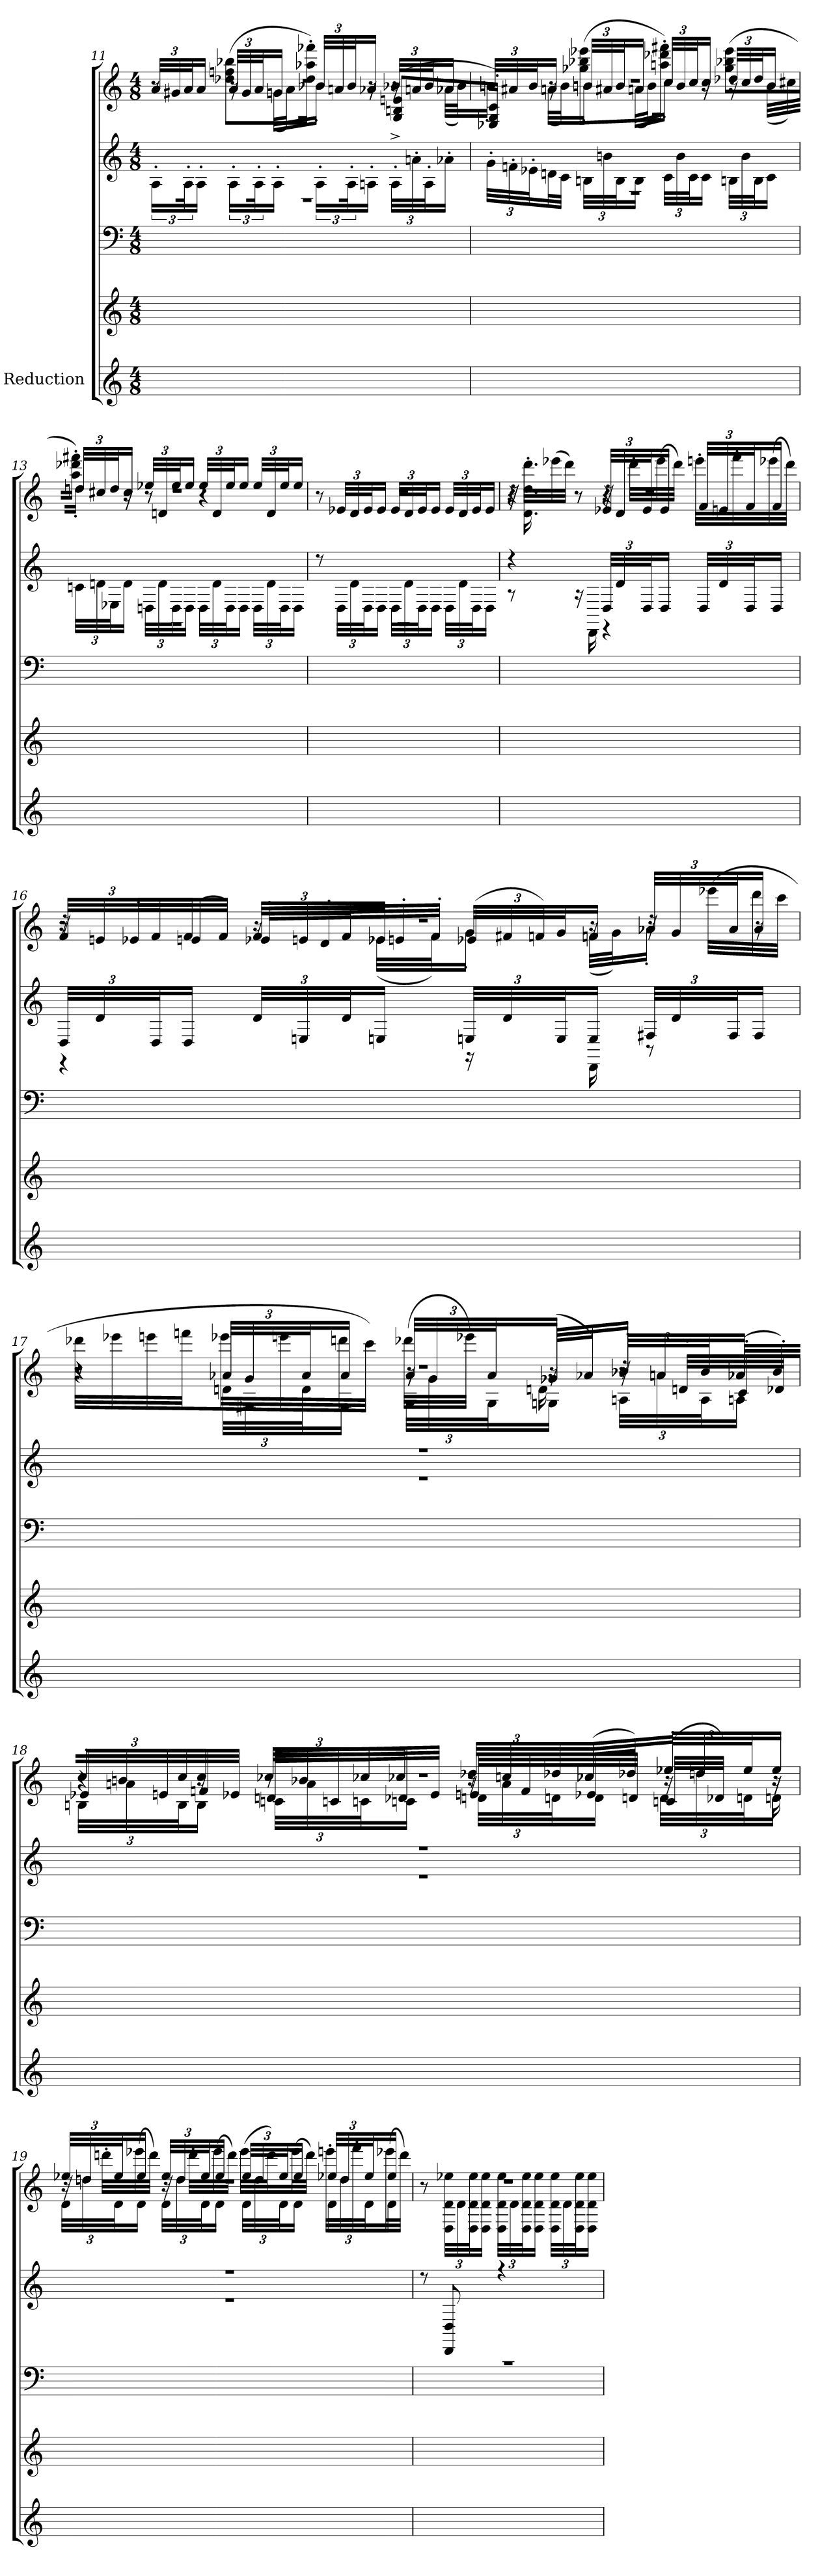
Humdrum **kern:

**kern	**kern	**kern	**kern	**kern
*part1	*part1	*part1	*part1	*part1
*staff5	*staff4	*staff3	*staff2	*staff1
*I"Reduction	*	*	*	*
*clefG2	*clefG2	*clefF4	*clefG2	*clefG2
*k[]	*k[]	*k[]	*k[]	*k[]
*M4/8	*M4/8	*M4/8	*M4/8	*M4/8
=11	=11	=11	=11	=11
*	*	*	*^	*^
*	*	*	*	*	*	*^
*	*	*	*	*	*	*	*^
!	!	!	!	!LO:N:vis=1	!LO:N:vis=1	!LO:N:vis=1	!LO:N:vis=1	!LO:N:vis=1
*	*	*	*	*	*	*^	*^	*^
*	*	*	*	*	*	*	*	*	*	*	*
2ryy	2ryy	2ryy	24A'>\LL	2r	2r	2r	2r	2r	48a/LLL	8r	8r
.	.	.	.	.	.	.	.	.	48g#X/	.	.
.	.	.	48A'>\k	.	.	.	.	.	48a/J	.	.
.	.	.	16A'>\JJ	.	.	.	.	.	16a/JJ	.	.
.	.	.	24A'>\LL	.	.	.	.	.	48a/LLL	16r	(8bb-X\ 8ffn\ 8dd-X\L
.	.	.	.	.	.	.	.	.	48g#/	.	.
.	.	.	48A'>\k	.	.	.	.	.	48a/J	.	.
.	.	.	16A'>\JJ	.	.	.	.	.	16gn/JJ	(32gn\LLL	.
.	.	.	.	.	.	.	.	.	.	32a\J)	.
.	.	.	24A'>\LL	.	.	.	.	.	48b-X/LLL	16b-X'<\JJ	16fff-X\'> 16aa-X\'> 16dd-\'>Jk)
.	.	.	.	.	.	.	.	.	48an/	.	.
.	.	.	48A'>\k	.	.	.	.	.	48b-/J	.	.
.	.	.	16An'>\JJ	.	.	.	.	.	16a-X/JJ	16r	16r
.	.	.	48A'>^>\LLL	.	.	.	.	.	48b-X/LLL	16r	(8en/ 8Bn/ 8G/L
.	.	.	48an'>\	.	.	.	.	.	48an/	.	.
.	.	.	48A'>\J	.	.	.	.	.	48b-/J	.	.
.	.	.	16a-X'>\JJ	.	.	.	.	.	16a-X/JJ	(32a-X\LLL	.
.	.	.	.	.	.	.	.	.	.	32b-\J)	.
=12	=12	=12	=12	=12	=12	=12	=12	=12	=12	=12	=12
!	!	!	!	!LO:N:vis=1	!LO:N:vis=1	!LO:N:vis=1	!LO:N:vis=1	!LO:N:vis=1	!	!	!
2ryy	2ryy	2ryy	48g'>\LLL	2r	2r	2r	2r	2r	48bn/LLL	16bn'<\JJ	16c/'< 16G/'< 16E-X/'<Jk)
.	.	.	48fn'>\	.	.	.	.	.	48a#X/	.	.
.	.	.	48e-X'>\J	.	.	.	.	.	48b/J	.	.
.	.	.	32dn\L	.	.	.	.	.	16an/JJ	(32an\LLL	16r
.	.	.	32c\JJJ	.	.	.	.	.	.	32b\J)	.
.	.	.	48Bn\LLL	.	.	.	.	.	48bn/LLL	16bn'<\JJ	(8eee-X\ 8bb-X\ 8gg-X\L
.	.	.	48bn\	.	.	.	.	.	48a#X/	.	.
.	.	.	48B\J	.	.	.	.	.	48b/J	.	.
.	.	.	16B\JJ	.	.	.	.	.	16an/JJ	(32an\LLL	.
.	.	.	.	.	.	.	.	.	.	32b\J)	.
.	.	.	48c\LLL	.	.	.	.	.	48cc/LLL	16cc'<\JJ	16fff#X\'> 16ddd-X\'> 16aan\'>Jk)
.	.	.	48b\	.	.	.	.	.	48b/	.	.
.	.	.	48c\J	.	.	.	.	.	48cc/J	.	.
.	.	.	16c\JJ	.	.	.	.	.	16cc/JJ	16r	16r
.	.	.	48Bn\LLL	.	.	.	.	.	48dd-X/LLL	16r	(8eee-\ 8bb-X\ 8gg-\L
.	.	.	48b\	.	.	.	.	.	48cc/	.	.
.	.	.	48B\J	.	.	.	.	.	48dd-/J	.	.
.	.	.	16c\JJ	.	.	.	.	.	16b/JJ	(32b\LLL	.
.	.	.	.	.	.	.	.	.	.	32cc#X\J)	.
=13	=13	=13	=13	=13	=13	=13	=13	=13	=13	=13	=13
!	!	!	!	!LO:N:vis=1	!LO:N:vis=1	!LO:N:vis=1	!LO:N:vis=1	!LO:N:vis=1	!	!	!
2ryy	2ryy	2ryy	48cn\LLL	2r	2r	2r	2r	2r	48ddn/LLL	16ddn'<\JJ	16fff#X\'> 16ddd-X\'> 16aa\'>Jk)
.	.	.	48dn\	.	.	.	.	.	48cc#X/	.	.
.	.	.	48E-X\J	.	.	.	.	.	48dd/J	.	.
.	.	.	16d\JJ	.	.	.	.	.	16cc#/JJ	16r	16r
.	.	.	48Dn\LLL	.	.	.	.	.	48ee-X/LLL	8r	8r
.	.	.	48d\	.	.	.	.	.	48dn/	.	.
.	.	.	48D\J	.	.	.	.	.	48ee-/J	.	.
.	.	.	16D\JJ	.	.	.	.	.	16ee-/JJ	.	.
.	.	.	48D\LLL	.	.	.	.	.	48ee-/LLL	4r	4r
.	.	.	48d\	.	.	.	.	.	48d/	.	.
.	.	.	48D\J	.	.	.	.	.	48ee-/J	.	.
.	.	.	16D\JJ	.	.	.	.	.	16ee-/JJ	.	.
.	.	.	48D\LLL	.	.	.	.	.	48ee-/LLL	.	.
.	.	.	48d\	.	.	.	.	.	48d/	.	.
.	.	.	48D\J	.	.	.	.	.	48ee-/J	.	.
.	.	.	16D\JJ	.	.	.	.	.	16ee-/JJ	.	.
=14	=14	=14	=14	=14	=14	=14	=14	=14	=14	=14	=14
!	!	!	!	!LO:N:vis=1	!LO:N:vis=1	!LO:N:vis=1	!LO:N:vis=1	!LO:N:vis=1	!	!LO:N:vis=1	!LO:N:vis=1
2ryy	2ryy	2ryy	8r	2r	2r	2r	2r	2r	8r	2r	2r
.	.	.	48D\LLL	.	.	.	.	.	48e-X/LLL	.	.
.	.	.	48d\	.	.	.	.	.	48d/	.	.
.	.	.	48D\J	.	.	.	.	.	48e-/J	.	.
.	.	.	16D\JJ	.	.	.	.	.	16e-/JJ	.	.
.	.	.	48D\LLL	.	.	.	.	.	48e-/LLL	.	.
.	.	.	48d\	.	.	.	.	.	48d/	.	.
.	.	.	48D\J	.	.	.	.	.	48e-/J	.	.
.	.	.	16D\JJ	.	.	.	.	.	16e-/JJ	.	.
.	.	.	48D\LLL	.	.	.	.	.	48e-/LLL	.	.
.	.	.	48d\	.	.	.	.	.	48d/	.	.
.	.	.	48D\J	.	.	.	.	.	48e-/J	.	.
.	.	.	16D\JJ	.	.	.	.	.	16e-/JJ	.	.
=15	=15	=15	=15	=15	=15	=15	=15	=15	=15	=15	=15
!	!	!	!	!	!	!LO:N:vis=1	!	!LO:N:vis=1	!	!LO:N:vis=1	!LO:N:vis=1
2ryy	2ryy	2ryy	4r	8r	4r	2r	32r	2r	32r	2r	2r
.	.	.	.	.	.	.	32ddd'>\LLL	.	16.ddd\ 16.dd\ 16.d\	.	.
.	.	.	.	.	.	.	(32eee-X\	.	.	.	.
.	.	.	.	.	.	.	32ddd\JJJ)	.	.	.	.
.	.	.	.	16r	.	.	8r	.	8r	.	.
.	.	.	.	16DD\	.	.	.	.	.	.	.
.	.	.	48D/LLL	4r	48e-X/LLL	.	32r	.	4r	.	.
.	.	.	48d/	.	48d/	.	.	.	.	.	.
.	.	.	.	.	.	.	32ddd'>\LLL	.	.	.	.
.	.	.	48D/J	.	48e-/J	.	.	.	.	.	.
.	.	.	16D/JJ	.	16e-/JJ	.	(32eee-\	.	.	.	.
.	.	.	.	.	.	.	32ddd\JJJ)	.	.	.	.
.	.	.	48D/LLL	.	48f/LLL	.	32eeen'>\LLL	.	.	.	.
.	.	.	48d/	.	48en/	.	.	.	.	.	.
.	.	.	.	.	.	.	32fff'>\	.	.	.	.
.	.	.	48D/J	.	48f/J	.	.	.	.	.	.
.	.	.	16D/JJ	.	16f/JJ	.	(32eee-X\	.	.	.	.
.	.	.	.	.	.	.	32ddd\JJJ)	.	.	.	.
=16	=16	=16	=16	=16	=16	=16	=16	=16	=16	=16	=16
!	!	!	!	!	!	!LO:N:vis=1	!	!	!LO:N:vis=1	!LO:N:vis=1	!LO:N:vis=1
2ryy	2ryy	2ryy	48D/LLL	4r	48f/LLL	2r	32r	8r	2r	2r	2r
.	.	.	48d/	.	48en/	.	.	.	.	.	.
.	.	.	.	.	.	.	32e-X'</LLL	.	.	.	.
.	.	.	48D/J	.	48f/J	.	.	.	.	.	.
.	.	.	16D/JJ	.	16f/JJ	.	(32en/	.	.	.	.
.	.	.	.	.	.	.	32f/JJJ)	.	.	.	.
.	.	.	48d/LLL	.	48f/LLL	.	32e-X'</LLL	16r	.	.	.
.	.	.	48En/	.	48en/	.	.	.	.	.	.
.	.	.	.	.	.	.	32d'</	.	.	.	.
.	.	.	48d/J	.	48f/J	.	.	.	.	.	.
.	.	.	16En/JJ	.	16e-X/JJ	.	32en'</	(32e-X\LLL	.	.	.
.	.	.	.	.	.	.	32f'</JJJ	32f\J)	.	.	.
.	.	.	48En/LLL	16r	48g/LLL	.	(32e-X/LLL	16g'<\JJ	.	.	.
.	.	.	48d/	.	48f#X/	.	.	.	.	.	.
.	.	.	.	.	.	.	32fn/JJJ)	.	.	.	.
.	.	.	48E/J	.	48g/J	.	.	.	.	.	.
.	.	.	16E/JJ	16DD\	16fn/JJ	.	16r	(32fn\LLL	.	.	.
.	.	.	.	.	.	.	.	32g\J)	.	.	.
.	.	.	48F#X/LLL	8r	48a-X/LLL	.	32r	16a-X'<\JJ	.	.	.
.	.	.	48d/	.	48g/	.	.	.	.	.	.
.	.	.	.	.	.	.	(32eee-X\LLL	.	.	.	.
.	.	.	48F#/J	.	48a-/J	.	.	.	.	.	.
.	.	.	16F#/JJ	.	16a-/JJ	.	32ddd\	16r	.	.	.
.	.	.	.	.	.	.	32ccc\JJJ	.	.	.	.
=17	=17	=17	=17	=17	=17	=17	=17	=17	=17	=17	=17
!	!	!	!LO:N:vis=1	!LO:N:vis=1	!	!LO:N:vis=1	!	!	!	!	!LO:N:vis=1
2ryy	2ryy	2ryy	2r	2r	8r	2r	32ddd-X\LLL	8r	4r	4r	2r
.	.	.	.	.	.	.	32eee-X\	.	.	.	.
.	.	.	.	.	.	.	32eeen\	.	.	.	.
.	.	.	.	.	.	.	32fffn\JJ	.	.	.	.
.	.	.	.	.	48a-X/LLL	.	32eee-X\LL	48dn\LLL	.	.	.
.	.	.	.	.	48g/	.	.	48F#X\	.	.	.
.	.	.	.	.	.	.	32eeen\	.	.	.	.
.	.	.	.	.	48a-/J	.	.	48d\J	.	.	.
.	.	.	.	.	16a-/JJ	.	32dddn\	16F#\JJ	.	.	.
.	.	.	.	.	.	.	32ccc\JJJ)	.	.	.	.
.	.	.	.	.	48a-/LLL	.	(32ddd-X\LLL	48G\LLL	16r	16r	.
.	.	.	.	.	48g/	.	.	48g\	.	.	.
.	.	.	.	.	.	.	32eee-X\JJJ)	.	.	.	.
.	.	.	.	.	48a-/J	.	.	48G\J	.	.	.
.	.	.	.	.	16g-X/JJ	.	16r	16Gn\JJ	(32g-X/LLL	16dn\	.
.	.	.	.	.	.	.	.	.	32a-X/J)	.	.
.	.	.	.	.	48b-X/LLL	.	32r	48An\LLL	16b-X'>/JJ	8r	.
.	.	.	.	.	48an/	.	.	48an\	.	.	.
.	.	.	.	.	.	.	32dn'</LLL	.	.	.	.
.	.	.	.	.	48b-/J	.	.	48A\J	.	.	.
.	.	.	.	.	16a-X/JJ	.	32c'</	16An\JJ	(32a-X/LLL	.	.
.	.	.	.	.	.	.	32d-X'</JJJ	.	32b-/J)	.	.
=18	=18	=18	=18	=18	=18	=18	=18	=18	=18	=18	=18
!	!	!	!LO:N:vis=1	!LO:N:vis=1	!	!LO:N:vis=1	!	!	!	!	!LO:N:vis=1
2ryy	2ryy	2ryy	2r	2r	48cc/LLL	2r	32e-X/LLL	48Bn\LLL	16cc'>/JJ	4r	2r
.	.	.	.	.	48bn/	.	.	48an\	.	.	.
.	.	.	.	.	.	.	32en/	.	.	.	.
.	.	.	.	.	48cc/J	.	.	48B\J	.	.	.
.	.	.	.	.	16cc/JJ	.	32fn/	16B\JJ	16r	.	.
.	.	.	.	.	.	.	32e-X/JJJ	.	.	.	.
.	.	.	.	.	48cc-X/LLL	.	32dn/LLL	48cn\LLL	8r	.	.
.	.	.	.	.	48b-X/	.	.	48a\	.	.	.
.	.	.	.	.	.	.	32cn/	.	.	.	.
.	.	.	.	.	48cc-X/J	.	.	48cn\J	.	.	.
.	.	.	.	.	16cc-X/JJ	.	32d-X/	16cn\JJ	.	.	.
.	.	.	.	.	.	.	32e-/JJJ	.	.	.	.
.	.	.	.	.	48dd-X/LLL	.	32en/LLL	48dn\LLL	16r	8r	.
.	.	.	.	.	48ccn/	.	.	48a\	.	.	.
.	.	.	.	.	.	.	32f/	.	.	.	.
.	.	.	.	.	48dd-X/J	.	.	48dn\J	.	.	.
.	.	.	.	.	16cc-X/JJ	.	32e-X/	16d\JJ	(32cc-X/LLL	.	.
.	.	.	.	.	.	.	32dn/JJJ	.	32dd-X/J)	.	.
.	.	.	.	.	48ee-X/LLL	.	(32cn/LLL	48d\LLL	16ee-X'>/JJ	16r	.
.	.	.	.	.	48ddn/	.	.	48ddn\	.	.	.
.	.	.	.	.	.	.	32d-X/JJJ)	.	.	.	.
.	.	.	.	.	48ee-/J	.	.	48dn\J	.	.	.
.	.	.	.	.	16ee-/JJ	.	16r	16d\JJ	16r	16dn\	.
=19	=19	=19	=19	=19	=19	=19	=19	=19	=19	=19	=19
!	!	!	!LO:N:vis=1	!LO:N:vis=1	!	!LO:N:vis=1	!	!	!LO:N:vis=1	!LO:N:vis=1	!LO:N:vis=1
2ryy	2ryy	2ryy	2r	2r	48ee-X/LLL	2r	32r	48d\LLL	2r	2r	2r
.	.	.	.	.	48ddn/	.	.	48ddn\	.	.	.
.	.	.	.	.	.	.	32dddn'>\LLL	.	.	.	.
.	.	.	.	.	48ee-/J	.	.	48d\J	.	.	.
.	.	.	.	.	16ee-/JJ	.	(32eee-X\	16d\JJ	.	.	.
.	.	.	.	.	.	.	32ddd\JJJ)	.	.	.	.
.	.	.	.	.	48ee-/LLL	.	32r	48d\LLL	.	.	.
.	.	.	.	.	48dd/	.	.	48dd\	.	.	.
.	.	.	.	.	.	.	32ddd'>\LLL	.	.	.	.
.	.	.	.	.	48ee-/J	.	.	48d\J	.	.	.
.	.	.	.	.	16ee-/JJ	.	(32eee-\	16d\JJ	.	.	.
.	.	.	.	.	.	.	32ddd\JJJ)	.	.	.	.
.	.	.	.	.	48ee-/LLL	.	(32eee-\LLL	48d\LLL	.	.	.
.	.	.	.	.	48dd/	.	.	48dd\	.	.	.
.	.	.	.	.	.	.	32ddd\J)	.	.	.	.
.	.	.	.	.	48ee-/J	.	.	48d\J	.	.	.
.	.	.	.	.	16ee-/JJ	.	(32eee-\L	16d\JJ	.	.	.
.	.	.	.	.	.	.	32ddd\JJJ)	.	.	.	.
.	.	.	.	.	48ee-X/LLL	.	32eeen'>\LLL	48d\LLL	.	.	.
.	.	.	.	.	48dd/	.	.	48dd\	.	.	.
.	.	.	.	.	.	.	32fff'>\J	.	.	.	.
.	.	.	.	.	48ee-/J	.	.	48d\J	.	.	.
.	.	.	.	.	16ee-/JJ	.	(32eee-X\L	16d\JJ	.	.	.
.	.	.	.	.	.	.	32ddd\JJJ)	.	.	.	.
=20	=20	=20	=20	=20	=20	=20	=20	=20	=20	=20	=20
!	!	!	!	!LO:N:vis=1	!LO:N:vis=1	!LO:N:vis=1	!LO:N:vis=1	!	!LO:N:vis=1	!LO:N:vis=1	!LO:N:vis=1
2ryy	2ryy	2ryy	8r	2r	2r	2r	2r	8r	2r	2r	2r
.	.	.	8D/ 8DD/	.	.	.	.	48ee-X\ 48d\ 48D\LLL	.	.	.
.	.	.	.	.	.	.	.	48d\	.	.	.
.	.	.	.	.	.	.	.	48ee-\ 48d\ 48D\J	.	.	.
.	.	.	.	.	.	.	.	16ee-\ 16d\ 16D\JJ	.	.	.
.	.	.	4r	.	.	.	.	48ee-\ 48d\ 48D\LLL	.	.	.
.	.	.	.	.	.	.	.	48d\	.	.	.
.	.	.	.	.	.	.	.	48ee-\ 48d\ 48D\J	.	.	.
.	.	.	.	.	.	.	.	16ee-\ 16d\ 16D\JJ	.	.	.
.	.	.	.	.	.	.	.	48ee-\ 48d\ 48D\LLL	.	.	.
.	.	.	.	.	.	.	.	48d\	.	.	.
.	.	.	.	.	.	.	.	48ee-\ 48d\ 48D\J	.	.	.
.	.	.	.	.	.	.	.	16ee-\ 16d\ 16D\JJ	.	.	.
*	*	*	*v	*v	*	*	*	*	*	*	*
*	*	*	*	*v	*v	*v	*v	*v	*v	*v
=	=	=	=	=
*-	*-	*-	*-	*-
